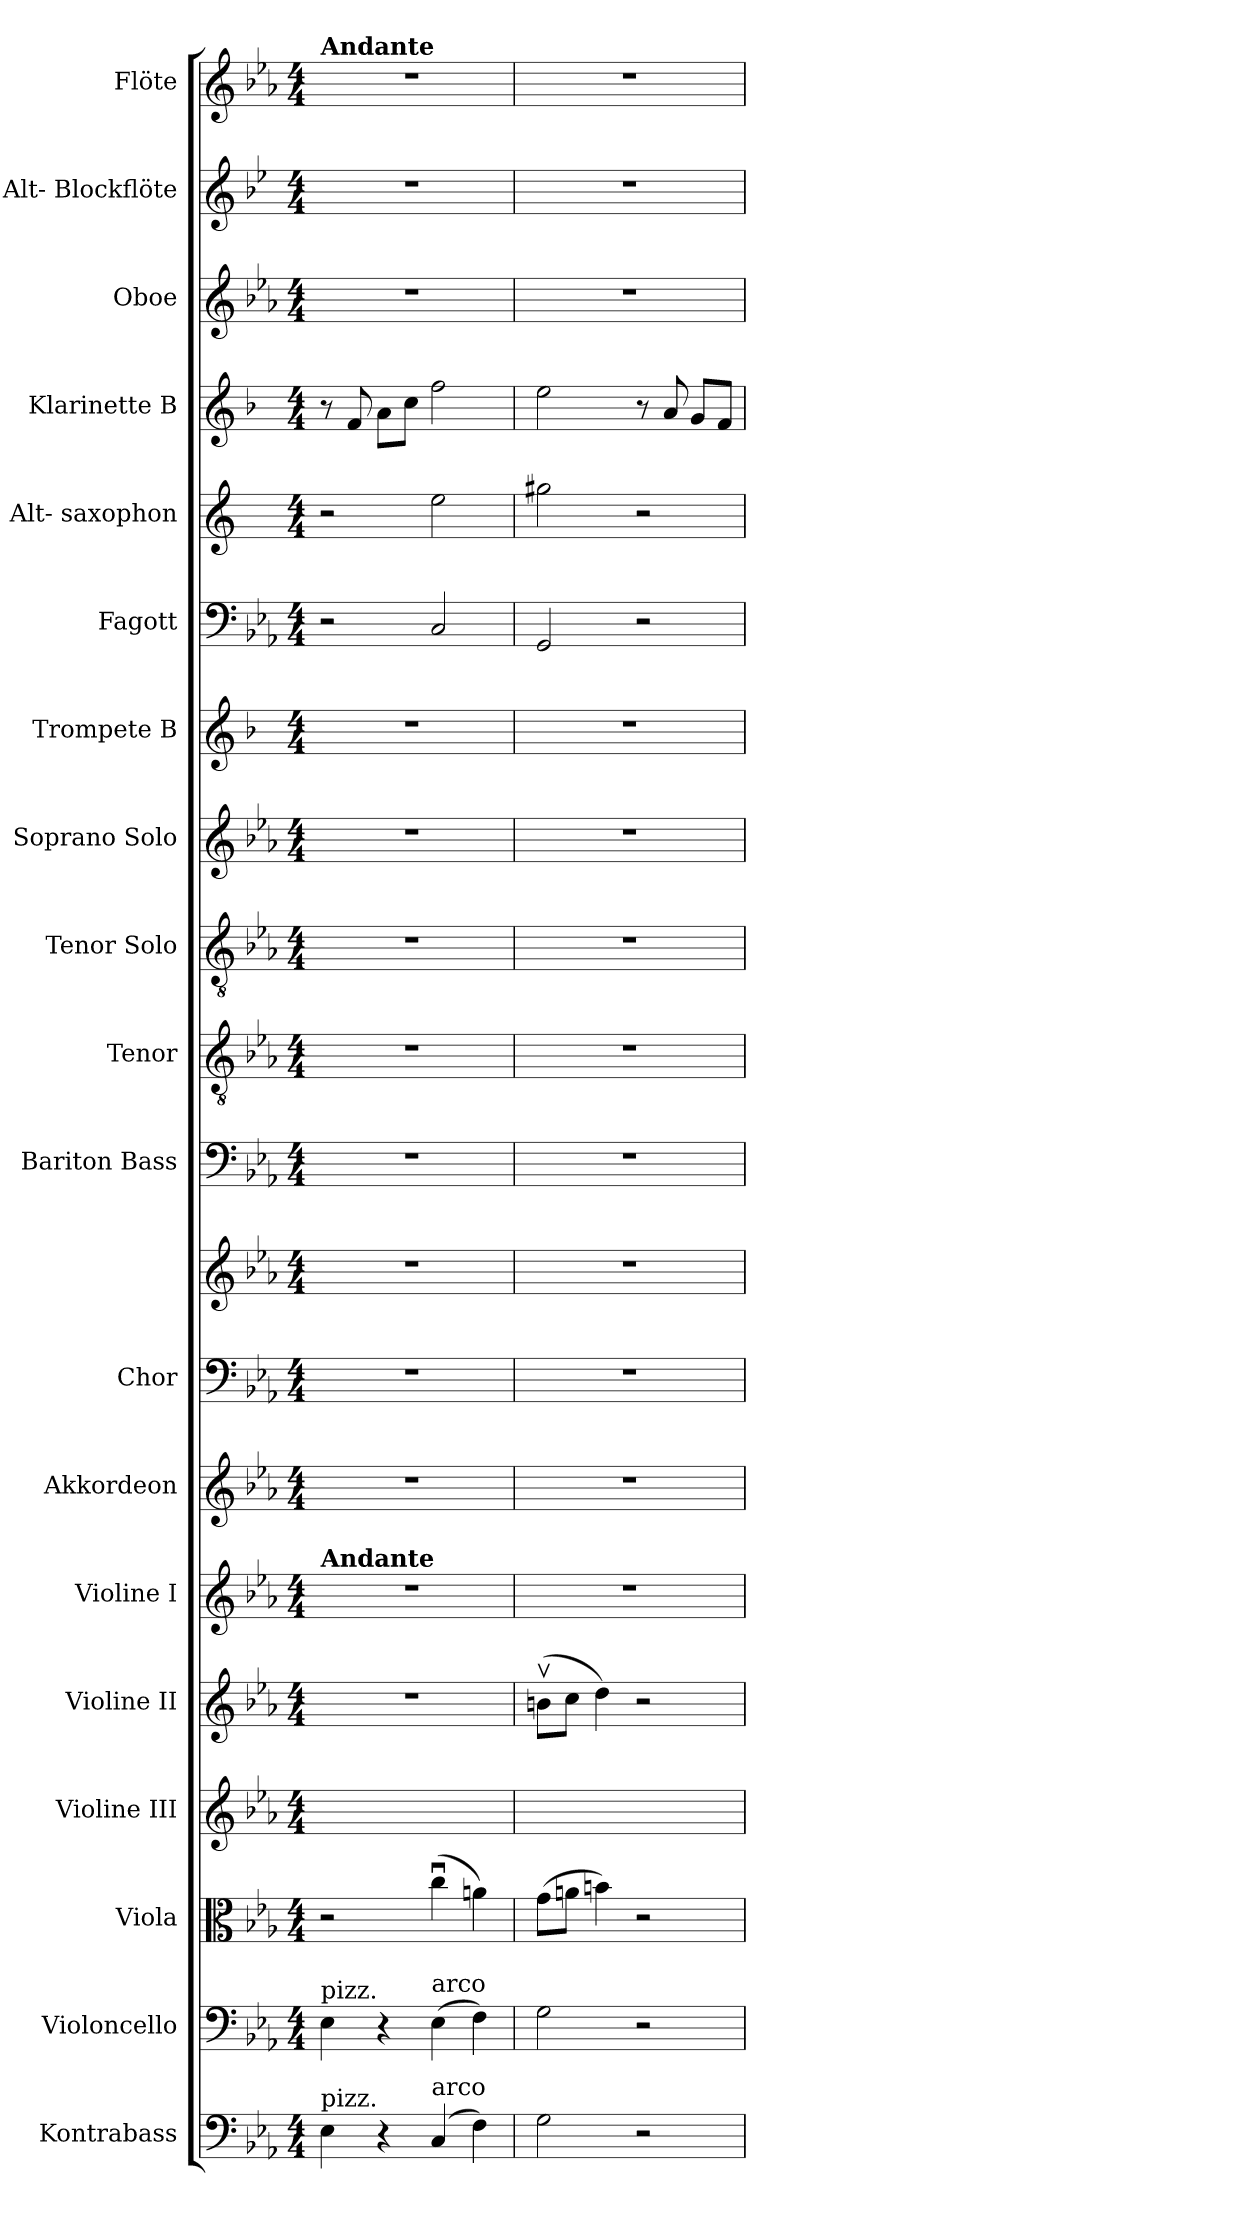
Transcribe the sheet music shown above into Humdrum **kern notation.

**kern	**kern	**kern	**kern	**kern	**kern	**kern	**kern	**kern	**kern	**kern	**kern	**kern	**kern	**kern	**kern	**kern	**kern	**kern	**kern
*part19	*part18	*part17	*part16	*part15	*part14	*part13	*part12	*part12	*part11	*part10	*part9	*part8	*part7	*part6	*part5	*part4	*part3	*part2	*part1
*staff20	*staff19	*staff18	*staff17	*staff16	*staff15	*staff14	*staff13	*staff12	*staff11	*staff10	*staff9	*staff8	*staff7	*staff6	*staff5	*staff4	*staff3	*staff2	*staff1
*I"Kontrabass	*I"Violoncello	*I"Viola	*I"Violine III	*I"Violine II	*I"Violine I	*I"Akkordeon	*I"Chor	*	*I"Bariton Bass	*I"Tenor	*I"Tenor Solo	*I"Soprano Solo	*I"Trompete B	*I"Fagott	*I"Alt- saxophon	*I"Klarinette B	*I"Oboe	*I"Alt- Blockflöte	*I"Flöte
*I'Kb.	*I'Vc.	*I'Vla.	*I'Vln. III	*I'Vln. II	*I'Vln. I	*I'Akk.	*I'Chor	*	*I'B	*I'T	*I'T. Solo	*I'S. Solo	*I'Tpt.	*I'Fgt.	*I'ASax.	*I'Kl.	*I'Ob.	*I'ABfl.	*I'Fl.
!!LO:PB:g=z
*clefF4	*clefF4	*clefC3	*clefG2	*clefG2	*clefG2	*clefG2	*clefF4	*clefG2	*clefF4	*clefGv2	*clefGv2	*clefG2	*clefG2	*clefF4	*clefG2	*clefG2	*clefG2	*clefG2	*clefG2
*ITrd7c12	*	*	*	*	*	*	*	*	*	*ITrd7c12	*ITrd7c12	*	*ITrd1c2	*	*ITrd5c9	*ITrd1c2	*	*ITrd-3c-5	*
*k[b-e-a-]	*k[b-e-a-]	*k[b-e-a-]	*k[b-e-a-]	*k[b-e-a-]	*k[b-e-a-]	*k[b-e-a-]	*k[b-e-a-]	*k[b-e-a-]	*k[b-e-a-]	*k[b-e-a-]	*k[b-e-a-]	*k[b-e-a-]	*k[b-e-a-]	*k[b-e-a-]	*k[b-e-a-]	*k[b-e-a-]	*k[b-e-a-]	*k[b-e-a-]	*k[b-e-a-]
*E-:	*E-:	*E-:	*E-:	*E-:	*E-:	*E-:	*E-:	*E-:	*E-:	*E-:	*E-:	*E-:	*E-:	*E-:	*E-:	*E-:	*E-:	*E-:	*E-:
*M4/4	*M4/4	*M4/4	*M4/4	*M4/4	*M4/4	*M4/4	*M4/4	*M4/4	*M4/4	*M4/4	*M4/4	*M4/4	*M4/4	*M4/4	*M4/4	*M4/4	*M4/4	*M4/4	*M4/4
*MM80	*MM80	*MM80	*MM80	*MM80	*MM80	*MM80	*MM80	*MM80	*MM80	*MM80	*MM80	*MM80	*MM80	*MM80	*MM80	*MM80	*MM80	*MM80	*MM80
=1	=1	=1	=1	=1	=1	=1	=1	=1	=1	=1	=1	=1	=1	=1	=1	=1	=1	=1	=1
!	!	!	!	!	!	!	!	!	!	!	!	!	!	!	!	!	!	!	!LO:TX:a:B:t=Andante
!	!	!	!	!	!LO:TX:a:B:t=Andante	!	!	!	!	!	!	!	!	!	!	!	!	!	!
!	!LO:TX:a:t=pizz.	!	!	!	!	!	!	!	!	!	!	!	!	!	!	!	!	!	!
!LO:TX:a:t=pizz.	!	!	!	!	!	!	!	!	!	!	!	!	!	!	!	!	!	!	!
4EE-i\	4E-i\	2r	2ryy	1r	1r	1r	1r	1r	1r	1r	1r	1r	1r	2r	2r	8r	1r	1r	1r
.	.	.	.	.	.	.	.	.	.	.	.	.	.	.	.	8e-i/	.	.	.
4r	4r	.	.	.	.	.	.	.	.	.	.	.	.	.	.	8gi\L	.	.	.
.	.	.	.	.	.	.	.	.	.	.	.	.	.	.	.	8b-i\J	.	.	.
!	!LO:TX:a:t=arco	!	!	!	!	!	!	!	!	!	!	!	!	!	!	!	!	!	!
!LO:TX:a:t=arco	!	!	!	!	!	!	!	!	!	!	!	!	!	!	!	!	!	!	!
(4CCi/	(4E-i\	(4ccui\	(4ccui\yy	.	.	.	.	.	.	.	.	.	.	2Ci/	2gi\	2ee-i\	.	.	.
4FFi\)	4Fi\)	4ani\)	4ani/yy)	.	.	.	.	.	.	.	.	.	.	.	.	.	.	.	.
=2	=2	=2	=2	=2	=2	=2	=2	=2	=2	=2	=2	=2	=2	=2	=2	=2	=2	=2	=2
2GGi\	2Gi\	(8gi\L	(8gi/Lyy	(8bnvi\L	1r	1r	1r	1r	1r	1r	1r	1r	1r	2GGi/	2bni\	2ddi\	1r	1r	1r
.	.	8ani\J	8ani/Jyy	8cci\J	.	.	.	.	.	.	.	.	.	.	.	.	.	.	.
.	.	4bni\)	4bni\yy)	4ddi\)	.	.	.	.	.	.	.	.	.	.	.	.	.	.	.
2r	2r	2r	2ryy	2r	.	.	.	.	.	.	.	.	.	2r	2r	8r	.	.	.
.	.	.	.	.	.	.	.	.	.	.	.	.	.	.	.	8gi/	.	.	.
.	.	.	.	.	.	.	.	.	.	.	.	.	.	.	.	8fi/L	.	.	.
.	.	.	.	.	.	.	.	.	.	.	.	.	.	.	.	8e-i/J	.	.	.
=	=	=	=	=	=	=	=	=	=	=	=	=	=	=	=	=	=	=	=
*-	*-	*-	*-	*-	*-	*-	*-	*-	*-	*-	*-	*-	*-	*-	*-	*-	*-	*-	*-
